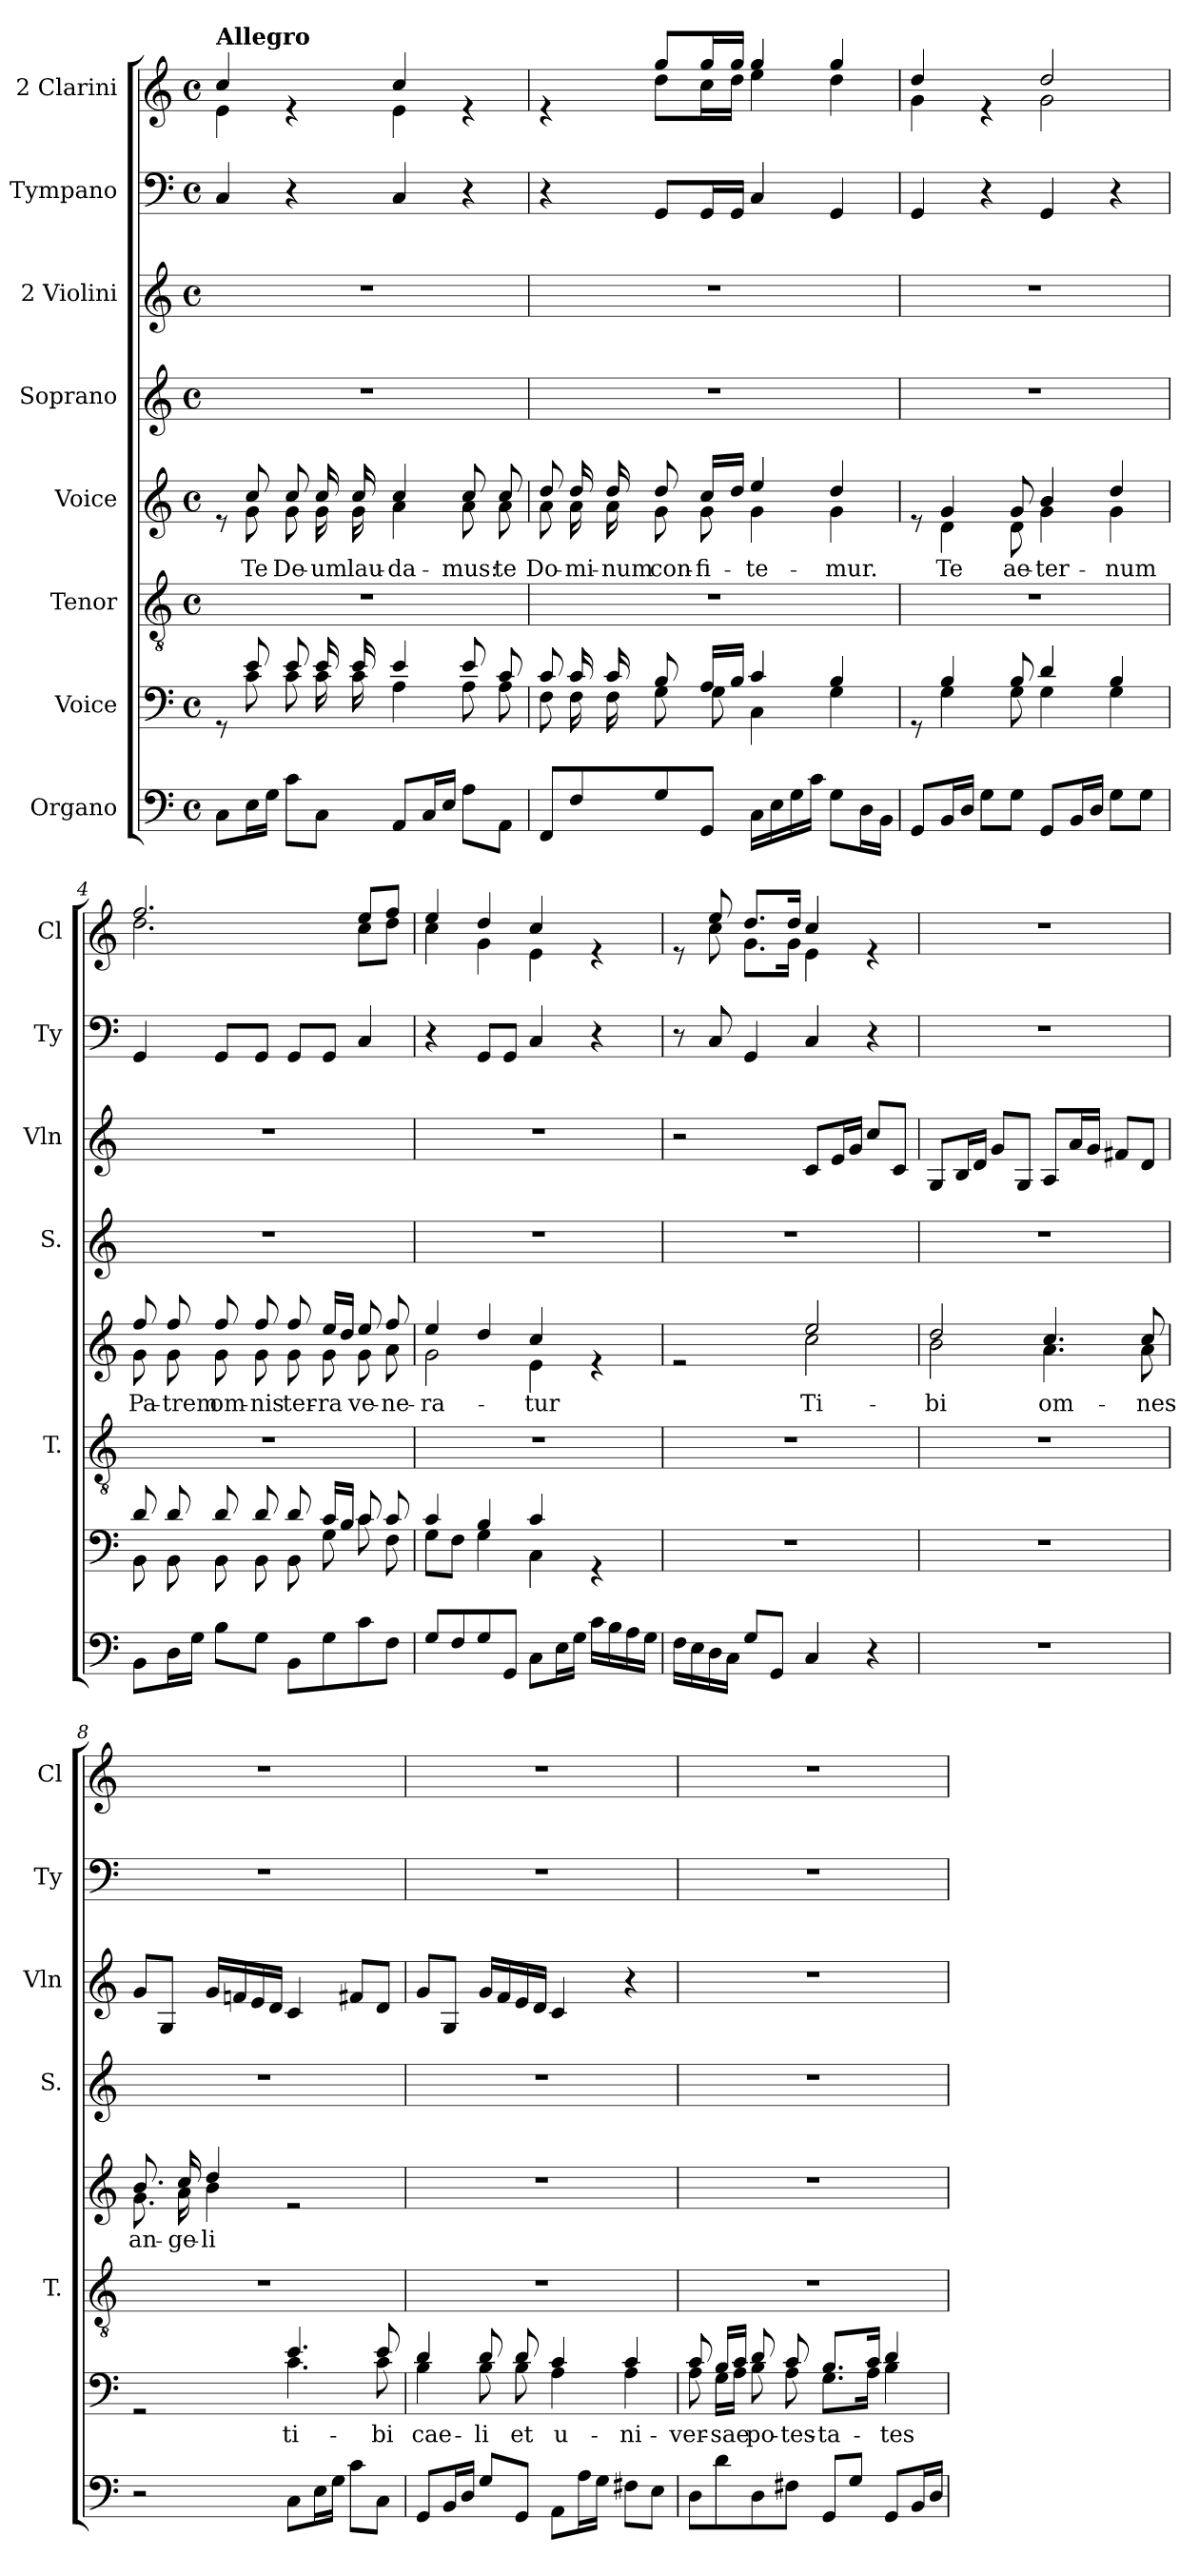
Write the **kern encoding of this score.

**kern	**kern	**text	**kern	**kern	**text	**kern	**kern	**kern	**kern
*part8	*part7	*part7	*part6	*part5	*part5	*part4	*part3	*part2	*part1
*staff8	*staff7	*staff7	*staff6	*staff5	*staff5	*staff4	*staff3	*staff2	*staff1
*I"Organo	*I"Voice	*	*I"Tenor	*I"Voice	*	*I"Soprano	*I"2 Violini	*I"Tympano	*I"2 Clarini
*	*	*	*I'T.	*	*	*I'S.	*I'Vln	*I'Ty	*I'Cl
*clefF4	*clefF4	*	*clefGv2	*clefG2	*	*clefG2	*clefG2	*clefF4	*clefG2
*k[]	*k[]	*	*k[]	*k[]	*	*k[]	*k[]	*k[]	*k[]
*M4/4	*M4/4	*	*M4/4	*M4/4	*	*M4/4	*M4/4	*M4/4	*M4/4
*met(c)	*met(c)	*	*met(c)	*met(c)	*	*met(c)	*met(c)	*met(c)	*met(c)
*MM80	*MM80	*	*MM80	*MM80	*	*MM80	*MM80	*MM80	*MM80
=1	=1	=1	=1	=1	=1	=1	=1	=1	=1
*	*^	*	*	*^	*	*	*	*	*^
!	!	!	!	!	!	!	!	!	!	!	!LO:TX:a:B:t=Allegro	!
8C\L	8rGG	8ryy	.	1r	8re	8ryy	.	1r	1r	4C/	4cc/	4e\
!	!	!	!	!	!	!	!LO:LY:b	!	!	!	!	!
16E\L	8e/	8c\	.	.	8cc/	8g\	Te	.	.	.	.	.
16G\JJ	.	.	.	.	.	.	.	.	.	.	.	.
!	!	!	!	!	!	!	!LO:LY:b	!	!	!	!	!
8c\L	8e/	8c\	.	.	8cc/	8g\	De-	.	.	4r	4re	4ryy
!	!	!	!	!	!	!	!LO:LY:b	!	!	!	!	!
8C\J	16e/	16c\	.	.	16cc/	16g\	-um	.	.	.	.	.
!	!	!	!	!	!	!	!LO:LY:b	!	!	!	!	!
.	16e/	16c\	.	.	16cc/	16g\	lau-	.	.	.	.	.
!	!	!	!	!	!	!	!LO:LY:b	!	!	!	!	!
8AA/L	4e/	4A\	.	.	4cc/	4a\	-da-	.	.	4C/	4cc/	4e\
16C/L	.	.	.	.	.	.	.	.	.	.	.	.
16E/JJ	.	.	.	.	.	.	.	.	.	.	.	.
!	!	!	!	!	!	!	!LO:LY:b	!	!	!	!	!
8A\L	8e/	8A\	.	.	8cc/	8a\	-mus:	.	.	4r	4re	4ryy
!	!	!	!	!	!	!	!LO:LY:b	!	!	!	!	!
8AA\J	8c/	8A\	.	.	8cc/	8a\	te	.	.	.	.	.
=2	=2	=2	=2	=2	=2	=2	=2	=2	=2	=2	=2	=2
!	!	!	!	!	!	!	!LO:LY:b	!	!	!	!	!
8FF/L	8c/	8F\	.	1r	8dd/	8a\	Do-	1r	1r	4r	4re	4ryy
!	!	!	!	!	!	!	!LO:LY:b	!	!	!	!	!
8F/	16c/	16F\	.	.	16dd/	16a\	-mi-	.	.	.	.	.
!	!	!	!	!	!	!	!LO:LY:b	!	!	!	!	!
.	16c/	16F\	.	.	16dd/	16a\	-num	.	.	.	.	.
!	!	!	!	!	!	!	!LO:LY:b	!	!	!	!	!
8G/	8B/	8G\	.	.	8dd/	8g\	con-	.	.	8GG/L	8gg/L	8dd\L
!	!	!	!	!	!	!	!LO:LY:b	!	!	!	!	!
8GG/J	16A/LL	8G\	.	.	16cc/LL	8g\	-fi-	.	.	16GG/L	16gg/L	16cc\L
.	16B/JJ	.	.	.	16dd/JJ	.	.	.	.	16GG/JJ	16gg/JJ	16dd\JJ
!	!	!	!	!	!	!	!LO:LY:b	!	!	!	!	!
16C\LL	4c/	4C\	.	.	4ee/	4g\	-te-	.	.	4C/	4gg/	4ee\
16E\	.	.	.	.	.	.	.	.	.	.	.	.
16G\	.	.	.	.	.	.	.	.	.	.	.	.
16c\JJ	.	.	.	.	.	.	.	.	.	.	.	.
!	!	!	!	!	!	!	!LO:LY:b	!	!	!	!	!
8G\L	4B/	4G\	.	.	4dd/	4g\	-mur.	.	.	4GG/	4gg/	4dd\
16D\L	.	.	.	.	.	.	.	.	.	.	.	.
16BB\JJ	.	.	.	.	.	.	.	.	.	.	.	.
=3	=3	=3	=3	=3	=3	=3	=3	=3	=3	=3	=3	=3
8GG/L	8rGG	8ryy	.	1r	8re	8ryy	.	1r	1r	4GG/	4dd/	4g\
!	!	!	!	!	!	!	!LO:LY:b	!	!	!	!	!
16BB/L	4B/	4G\	.	.	4g/	4d\	Te	.	.	.	.	.
16D/JJ	.	.	.	.	.	.	.	.	.	.	.	.
8G\L	.	.	.	.	.	.	.	.	.	4r	4re	4ryy
!	!	!	!	!	!	!	!LO:LY:b	!	!	!	!	!
8G\J	8B/	8G\	.	.	8g/	8d\	ae-	.	.	.	.	.
!	!	!	!	!	!	!	!LO:LY:b	!	!	!	!	!
8GG/L	4d/	4G\	.	.	4b/	4g\	-ter-	.	.	4GG/	2dd/	2g\
16BB/L	.	.	.	.	.	.	.	.	.	.	.	.
16D/JJ	.	.	.	.	.	.	.	.	.	.	.	.
!	!	!	!	!	!	!	!LO:LY:b	!	!	!	!	!
8G\L	4B/	4G\	.	.	4dd/	4g\	-num	.	.	4r	.	.
8G\J	.	.	.	.	.	.	.	.	.	.	.	.
!!LO:LB:g=z	!!
=4	=4	=4	=4	=4	=4	=4	=4	=4	=4	=4	=4	=4
!	!	!	!	!	!	!	!LO:LY:b	!	!	!	!	!
8BB\L	8d/	8BB\	.	1r	8ff/	8g\	Pa-	1r	1r	4GG/	2.ff/	2.dd\
!	!	!	!	!	!	!	!LO:LY:b	!	!	!	!	!
16D\L	8d/	8BB\	.	.	8ff/	8g\	-trem	.	.	.	.	.
16G\JJ	.	.	.	.	.	.	.	.	.	.	.	.
!	!	!	!	!	!	!	!LO:LY:b	!	!	!	!	!
8B\L	8d/	8BB\	.	.	8ff/	8g\	om-	.	.	8GG/L	.	.
!	!	!	!	!	!	!	!LO:LY:b	!	!	!	!	!
8G\J	8d/	8BB\	.	.	8ff/	8g\	-nis	.	.	8GG/J	.	.
!	!	!	!	!	!	!	!LO:LY:b	!	!	!	!	!
8BB\L	8d/	8BB\	.	.	8ff/	8g\	ter-	.	.	8GG/L	.	.
!	!	!	!	!	!	!	!LO:LY:b	!	!	!	!	!
8G\	16c/LL	8G\	.	.	16ee/LL	8g\	-ra	.	.	8GG/J	.	.
.	16B/JJ	.	.	.	16dd/JJ	.	.	.	.	.	.	.
!	!	!	!	!	!	!	!LO:LY:b	!	!	!	!	!
8c\	8c/	8c\	.	.	8ee/	8g\	ve-	.	.	4C/	8ee/L	8cc\L
!	!	!	!	!	!	!	!LO:LY:b	!	!	!	!	!
8F\J	8c/	8F\	.	.	8ff/	8a\	-ne-	.	.	.	8ff/J	8dd\J
=5	=5	=5	=5	=5	=5	=5	=5	=5	=5	=5	=5	=5
!	!	!	!	!	!	!	!LO:LY:b	!	!	!	!	!
8G/L	4c/	8G\L	.	1r	4ee/	2g\	-ra-	1r	1r	4r	4ee/	4cc\
8F/	.	8F\J	.	.	.	.	.	.	.	.	.	.
8G/	4B/	4G\	.	.	4dd/	.	.	.	.	8GG/L	4dd/	4g\
8GG/J	.	.	.	.	.	.	.	.	.	8GG/J	.	.
!	!	!	!	!	!	!	!LO:LY:b	!	!	!	!	!
8C\L	4c/	4C\	.	.	4cc/	4e\	-tur	.	.	4C/	4cc/	4e\
16E\L	.	.	.	.	.	.	.	.	.	.	.	.
16G\JJ	.	.	.	.	.	.	.	.	.	.	.	.
16c\LL	4rGG	4ryy	.	.	4re	4ryy	.	.	.	4r	4re	4ryy
16B\	.	.	.	.	.	.	.	.	.	.	.	.
16A\	.	.	.	.	.	.	.	.	.	.	.	.
16G\JJ	.	.	.	.	.	.	.	.	.	.	.	.
*	*v	*v	*	*	*	*	*	*	*	*	*	*
=6	=6	=6	=6	=6	=6	=6	=6	=6	=6	=6	=6
16F\LL	1r	.	1r	2re	2ryy	.	1r	2r	8r	8re	8ryy
16E\	.	.	.	.	.	.	.	.	.	.	.
16D\	.	.	.	.	.	.	.	.	8C/	8ee/	8cc\
16C\JJ	.	.	.	.	.	.	.	.	.	.	.
8G/L	.	.	.	.	.	.	.	.	4GG/	8.dd/L	8.g\L
8GG/J	.	.	.	.	.	.	.	.	.	.	.
.	.	.	.	.	.	.	.	.	.	16dd/Jk	16g\Jk
!	!	!	!	!	!	!LO:LY:b	!	!	!	!	!
4C/	.	.	.	2ee/	2cc\	Ti-	.	8c/L	4C/	4cc/	4e\
.	.	.	.	.	.	.	.	16e/L	.	.	.
.	.	.	.	.	.	.	.	16g/JJ	.	.	.
4r	.	.	.	.	.	.	.	8cc/L	4r	4re	4ryy
.	.	.	.	.	.	.	.	8c/J	.	.	.
*	*	*	*	*	*	*	*	*	*	*v	*v
=7	=7	=7	=7	=7	=7	=7	=7	=7	=7	=7
!	!	!	!	!	!	!LO:LY:b	!	!	!	!
1r	1r	.	1r	2dd/	2b\	-bi	1r	8G/L	1r	1r
.	.	.	.	.	.	.	.	16B/L	.	.
.	.	.	.	.	.	.	.	16d/JJ	.	.
.	.	.	.	.	.	.	.	8g/L	.	.
.	.	.	.	.	.	.	.	8G/J	.	.
!	!	!	!	!	!	!LO:LY:b	!	!	!	!
.	.	.	.	4.cc/	4.a\	om-	.	8A/L	.	.
.	.	.	.	.	.	.	.	16a/L	.	.
.	.	.	.	.	.	.	.	16g/JJ	.	.
.	.	.	.	.	.	.	.	8f#X/L	.	.
!	!	!	!	!	!	!LO:LY:b	!	!	!	!
.	.	.	.	8cc/	8a\	-nes	.	8d/J	.	.
!!LO:PB:g=z
=8	=8	=8	=8	=8	=8	=8	=8	=8	=8	=8
*	*^	*	*	*	*	*	*	*	*	*
!	!	!	!	!	!	!	!LO:LY:b	!	!	!	!
2r	2rGG	2ryy	.	1r	8.b/	8.g\	an-	1r	8g/L	1r	1r
.	.	.	.	.	.	.	.	.	8G/J	.	.
!	!	!	!	!	!	!	!LO:LY:b	!	!	!	!
.	.	.	.	.	16cc/	16a\	-ge-	.	.	.	.
!	!	!	!	!	!	!	!LO:LY:b	!	!	!	!
.	.	.	.	.	4dd/	4b\	-li	.	16g/LL	.	.
.	.	.	.	.	.	.	.	.	16fn/	.	.
.	.	.	.	.	.	.	.	.	16e/	.	.
.	.	.	.	.	.	.	.	.	16d/JJ	.	.
!	!	!	!LO:LY:b	!	!	!	!	!	!	!	!
8C\L	4.e/	4.c\	ti-	.	2re	2ryy	.	.	4c/	.	.
16E\L	.	.	.	.	.	.	.	.	.	.	.
16G\JJ	.	.	.	.	.	.	.	.	.	.	.
8c\L	.	.	.	.	.	.	.	.	8f#X/L	.	.
!	!	!	!LO:LY:b	!	!	!	!	!	!	!	!
8C\J	8e/	8c\	-bi	.	.	.	.	.	8d/J	.	.
*	*	*	*	*	*v	*v	*	*	*	*	*
=9	=9	=9	=9	=9	=9	=9	=9	=9	=9	=9
!	!	!	!LO:LY:b	!	!	!	!	!	!	!
8GG/L	4d/	4B\	cae-	1r	1r	.	1r	8g/L	1r	1r
16BB/L	.	.	.	.	.	.	.	8G/J	.	.
16D/JJ	.	.	.	.	.	.	.	.	.	.
!	!	!	!LO:LY:b	!	!	!	!	!	!	!
8G/L	8d/	8B\	-li	.	.	.	.	16g/LL	.	.
.	.	.	.	.	.	.	.	16f/	.	.
!	!	!	!LO:LY:b	!	!	!	!	!	!	!
8GG/J	8d/	8B\	et	.	.	.	.	16e/	.	.
.	.	.	.	.	.	.	.	16d/JJ	.	.
!	!	!	!LO:LY:b	!	!	!	!	!	!	!
8AA\L	4c/	4A\	u-	.	.	.	.	4c/	.	.
16A\L	.	.	.	.	.	.	.	.	.	.
16G\JJ	.	.	.	.	.	.	.	.	.	.
!	!	!	!LO:LY:b	!	!	!	!	!	!	!
8F#X\L	4c/	4A\	-ni-	.	.	.	.	4r	.	.
8E\J	.	.	.	.	.	.	.	.	.	.
=10	=10	=10	=10	=10	=10	=10	=10	=10	=10	=10
!	!	!	!LO:LY:b	!	!	!	!	!	!	!
8D\L	8c/	8A\	-ver-	1r	1r	.	1r	1r	1r	1r
!	!	!	!LO:LY:b	!	!	!	!	!	!	!
8d\	16B/LL	16G\LL	-sae	.	.	.	.	.	.	.
.	16c/JJ	16A\JJ	.	.	.	.	.	.	.	.
!	!	!	!LO:LY:b	!	!	!	!	!	!	!
8D\	8d/	8B\	po-	.	.	.	.	.	.	.
!	!	!	!LO:LY:b	!	!	!	!	!	!	!
8F#X\J	8c/	8A\	-tes-	.	.	.	.	.	.	.
!	!	!	!LO:LY:b	!	!	!	!	!	!	!
8GG/L	8.B/L	8.G\L	-ta-	.	.	.	.	.	.	.
8G/J	.	.	.	.	.	.	.	.	.	.
.	16c/Jk	16A\Jk	.	.	.	.	.	.	.	.
!	!	!	!LO:LY:b	!	!	!	!	!	!	!
8GG/L	4d/	4B\	-tes	.	.	.	.	.	.	.
16BB/L	.	.	.	.	.	.	.	.	.	.
16D/JJ	.	.	.	.	.	.	.	.	.	.
*	*v	*v	*	*	*	*	*	*	*	*
=	=	=	=	=	=	=	=	=	=
*-	*-	*-	*-	*-	*-	*-	*-	*-	*-
